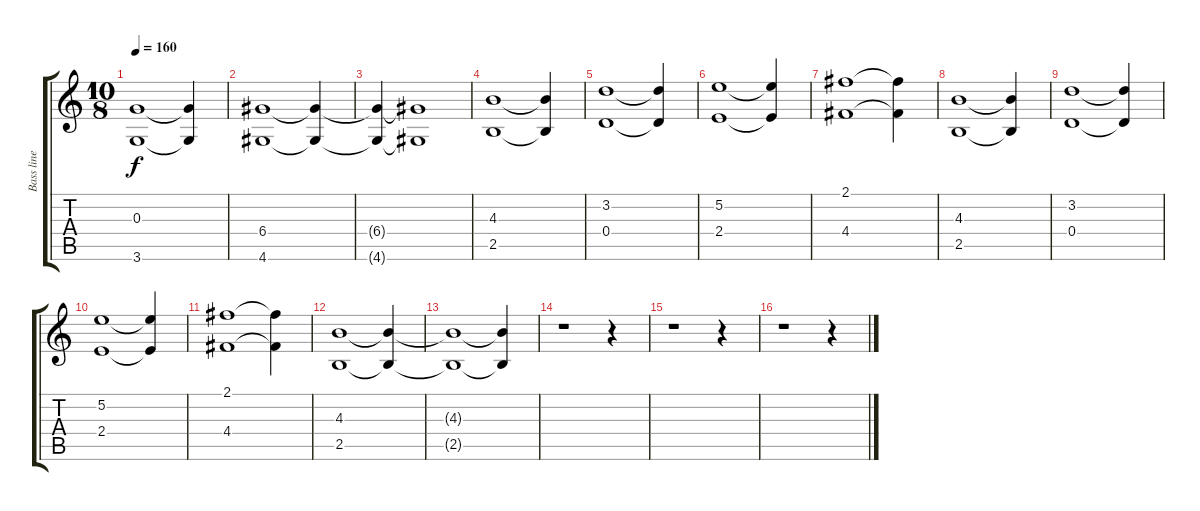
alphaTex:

\track ("Bass line (DUUM-DUUM-DUUM) " "Bass line ") {instrument fretlessbass}
\staff {score tabs}
\tuning (E4 B3 G3 D3 A2 E2) {hide}
\ts (10 8)
\tempo 160
\clef g2
\ks c
(0.3 3.6).1{dy f} (0.3{t} 3.6{t}).4 |
(6.4 4.6).1 (6.4{t} 4.6{t}).4 |
(6.4{t} 4.6{t}).4 (6.4{t} 4.6{t}).1 |
(4.3 2.5).1 (4.3{t} 2.5{t}).4 |
(3.2 0.4).1 (3.2{t} 0.4{t}).4 |
(5.2 2.4).1 (5.2{t} 2.4{t}).4 |
(2.1 4.4).1 (2.1{t} 4.4{t}).4 |
(4.3 2.5).1 (4.3{t} 2.5{t}).4 |
(3.2 0.4).1 (3.2{t} 0.4{t}).4 |
(5.2 2.4).1 (5.2{t} 2.4{t}).4 |
(2.1 4.4).1 (2.1{t} 4.4{t}).4 |
(4.3 2.5).1 (4.3{t} 2.5{t}).4 |
(4.3{t} 2.5{t}).1 (4.3{t} 2.5{t}).4 |
r.1 r.4 |
r.1 r.4 |
r.1 r.4
